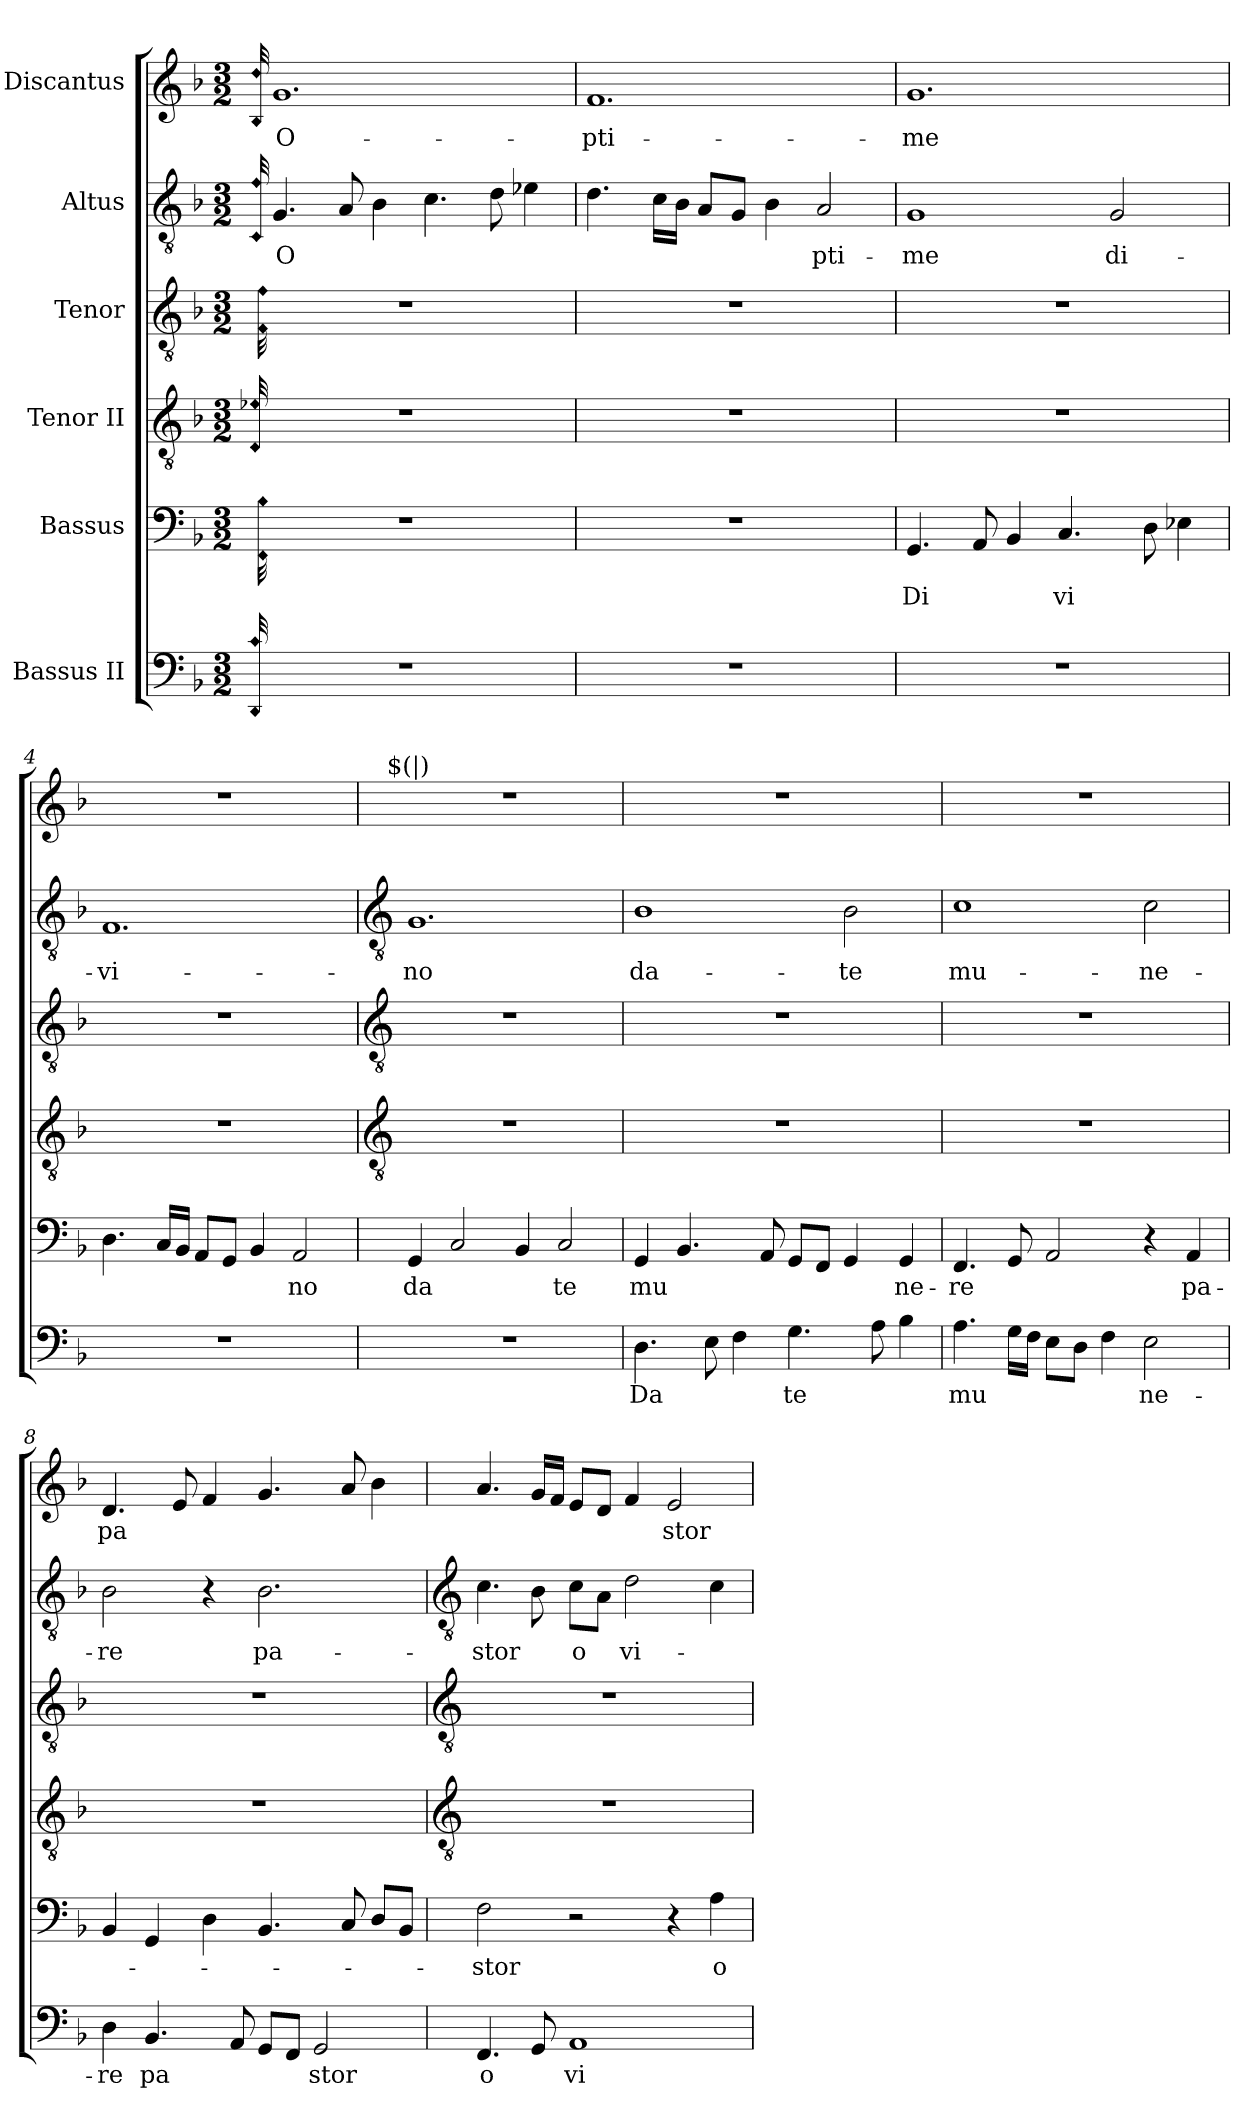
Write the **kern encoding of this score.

**kern	**text	**kern	**text	**kern	**kern	**kern	**text	**kern	**text
*part6	*part6	*part5	*part5	*part4	*part3	*part2	*part2	*part1	*part1
*staff6	*staff6	*staff5	*staff5	*staff4	*staff3	*staff2	*staff2	*staff1	*staff1
*I"Bassus II	*	*I"Bassus	*	*I"Tenor II	*I"Tenor	*I"Altus	*	*I"Discantus	*
*clefF4	*	*clefF4	*	*clefGv2	*clefGv2	*clefGv2	*	*clefG2	*
*k[b-]	*	*k[b-]	*	*k[b-]	*k[b-]	*k[b-]	*	*k[b-]	*
*F:	*	*F:	*	*F:	*F:	*F:	*	*F:	*
*M3/2	*	*M3/2	*	*M3/2	*M3/2	*M3/2	*	*M3/2	*
=1	=1	=1	=1	=1	=1	=1	=1	=1	=1
!	!	!	!	!	!	!	!	!LO:N:n=1:head=diamond	!
!	!	!	!	!	!	!LO:N:n=1:head=diamond	!	!LO:N:n=2:head=diamond	!
!	!	!	!	!	!LO:N:n=1:head=diamond	!LO:N:n=2:head=diamond	!	!	!
!	!	!	!	!LO:N:n=1:head=diamond	!LO:N:n=2:head=diamond	!	!	!	!
!	!	!LO:N:n=1:head=diamond	!	!LO:N:n=2:head=diamond	!	!	!	!	!
!LO:N:n=1:head=diamond	!	!LO:N:n=2:head=diamond	!	!	!	!	!	!	!
!LO:N:n=2:head=diamond	!	!	!	!	!	!	!	!	!
32qqDD 32qqc	.	32qqFF 32qqB-	.	32qqD 32qqe-X	32qqF 32qqf	32qqC 32qqf	.	32qqB- 32qqdd	.
!	!	!	!	!	!	!	!LO:LY:b	!	!LO:LY:b
1.r	.	1.r	.	1.r	1.r	4.G	O	1.g	O-
.	.	.	.	.	.	8A	.	.	.
.	.	.	.	.	.	4B-	.	.	.
.	.	.	.	.	.	4.c	.	.	.
.	.	.	.	.	.	8d	.	.	.
.	.	.	.	.	.	4e-	.	.	.
=2	=2	=2	=2	=2	=2	=2	=2	=2	=2
!	!	!	!	!	!	!	!	!	!LO:LY:b
1.r	.	1.r	.	1.r	1.r	4.d	.	1.f	-pti-
.	.	.	.	.	.	16cLL	.	.	.
.	.	.	.	.	.	16B-JJ	.	.	.
.	.	.	.	.	.	8AL	.	.	.
.	.	.	.	.	.	8GJ	.	.	.
.	.	.	.	.	.	4B-	.	.	.
!	!	!	!	!	!	!	!LO:LY:b	!	!
.	.	.	.	.	.	2A	pti-	.	.
=3	=3	=3	=3	=3	=3	=3	=3	=3	=3
!	!	!	!LO:LY:b	!	!	!	!LO:LY:b	!	!LO:LY:b
1.r	.	4.GG	Di	1.r	1.r	1G	-me	1.g	-me
!	!	!	!LO:LY:b	!	!	!	!	!	!
.	.	8AA	-	.	.	.	.	.	.
.	.	4BB-	.	.	.	.	.	.	.
!	!	!	!LO:LY:b	!	!	!	!	!	!
.	.	4.C	-vi	.	.	.	.	.	.
!	!	!	!	!	!	!	!LO:LY:b	!	!
.	.	.	.	.	.	2G	di-	.	.
.	.	8D	.	.	.	.	.	.	.
.	.	4E-	.	.	.	.	.	.	.
=4	=4	=4	=4	=4	=4	=4	=4	=4	=4
!	!	!	!	!	!	!	!LO:LY:b	!	!
1.r	.	4.D	.	1.r	1.r	1.F	-vi-	1.r	.
.	.	16CLL	.	.	.	.	.	.	.
.	.	16BB-JJ	.	.	.	.	.	.	.
.	.	8AAL	.	.	.	.	.	.	.
.	.	8GGJ	.	.	.	.	.	.	.
.	.	4BB-	.	.	.	.	.	.	.
!	!	!	!LO:LY:b	!	!	!	!	!	!
.	.	2AA	no	.	.	.	.	.	.
!!LO:LB:g=z
=5	=5	=5	=5	=5	=5	=5	=5	=5	=5
*	*	*	*	*clefGv2	*clefGv2	*clefGv2	*	*	*
!	!	!	!	!	!	!	!	!LO:TX:a:cj:t=$(|)	!
!	!	!	!LO:LY:b	!	!	!	!LO:LY:b	!	!
1.r	.	4GG	da	1.r	1.r	1.G	-no	1.r	.
.	.	2C	.	.	.	.	.	.	.
.	.	4BB-	.	.	.	.	.	.	.
!	!	!	!LO:LY:b	!	!	!	!	!	!
.	.	2C	te	.	.	.	.	.	.
=6	=6	=6	=6	=6	=6	=6	=6	=6	=6
!	!LO:LY:b	!	!LO:LY:b	!	!	!	!LO:LY:b	!	!
4.D	Da	4GG	mu	1.r	1.r	1B-	da-	1.r	.
.	.	4.BB-	.	.	.	.	.	.	.
8E	.	.	.	.	.	.	.	.	.
4F	.	.	.	.	.	.	.	.	.
.	.	8AA	.	.	.	.	.	.	.
!	!LO:LY:b	!	!	!	!	!	!	!	!
4.G	te	8GGL	.	.	.	.	.	.	.
.	.	8FFJ	.	.	.	.	.	.	.
!	!	!	!	!	!	!	!LO:LY:b	!	!
.	.	4GG	.	.	.	2B-	-te	.	.
8A	.	.	.	.	.	.	.	.	.
!	!	!	!LO:LY:b	!	!	!	!	!	!
4B-	.	4GG	ne-	.	.	.	.	.	.
=7	=7	=7	=7	=7	=7	=7	=7	=7	=7
!	!LO:LY:b	!	!LO:LY:b	!	!	!	!LO:LY:b	!	!
4.A	mu	4.FF	-re	1.r	1.r	1c	mu-	1.r	.
16GLL	.	8GG	.	.	.	.	.	.	.
16FJJ	.	.	.	.	.	.	.	.	.
8EL	.	2AA	.	.	.	.	.	.	.
8DJ	.	.	.	.	.	.	.	.	.
4F	.	.	.	.	.	.	.	.	.
!	!LO:LY:b	!	!	!	!	!	!LO:LY:b	!	!
2E	ne-	4r	.	.	.	2c	-ne-	.	.
!	!	!	!LO:LY:b	!	!	!	!	!	!
.	.	4AA	pa-	.	.	.	.	.	.
=8	=8	=8	=8	=8	=8	=8	=8	=8	=8
!	!LO:LY:b	!	!	!	!	!	!LO:LY:b	!	!LO:LY:b
4D	-re	4BB-	.	1.r	1.r	2B-	-re	4.d	pa
!	!LO:LY:b	!	!	!	!	!	!	!	!
4.BB-	pa	4GG	.	.	.	.	.	.	.
.	.	.	.	.	.	.	.	8e	.
.	.	4D	.	.	.	4r	.	4f	.
8AA	.	.	.	.	.	.	.	.	.
!	!	!	!	!	!	!	!LO:LY:b	!	!
8GGL	.	4.BB-	.	.	.	2.B-	pa-	4.g	.
8FFJ	.	.	.	.	.	.	.	.	.
!	!LO:LY:b	!	!	!	!	!	!	!	!
2GG	stor	.	.	.	.	.	.	.	.
.	.	8C	.	.	.	.	.	8a	.
.	.	8DL	.	.	.	.	.	4b-	.
.	.	8BB-J	.	.	.	.	.	.	.
!!LO:LB:g=z
=9	=9	=9	=9	=9	=9	=9	=9	=9	=9
*	*	*	*	*clefGv2	*clefGv2	*clefGv2	*	*	*
!	!LO:LY:b	!	!LO:LY:b	!	!	!	!LO:LY:b	!	!LO:LY:b
4.FF	o	2F	-stor	1.r	1.r	4.c	-stor	4.a	-
8GG	.	.	.	.	.	8B-	.	16gLL	.
.	.	.	.	.	.	.	.	16fJJ	.
!	!LO:LY:b	!	!	!	!	!	!LO:LY:b	!	!
1AA	vi-	2r	.	.	.	8cL	o	8eL	.
!	!	!	!	!	!	!	!LO:LY:b	!	!
.	.	.	.	.	.	8AJ	-	8dJ	.
!	!	!	!	!	!	!	!LO:LY:b	!	!
.	.	.	.	.	.	2d	vi-	4f	.
!	!	!	!	!	!	!	!	!	!LO:LY:b
.	.	4r	.	.	.	.	.	2e	stor
!	!	!	!LO:LY:b	!	!	!	!	!	!
.	.	4A	o-	.	.	4c	.	.	.
=	=	=	=	=	=	=	=	=	=
*-	*-	*-	*-	*-	*-	*-	*-	*-	*-
